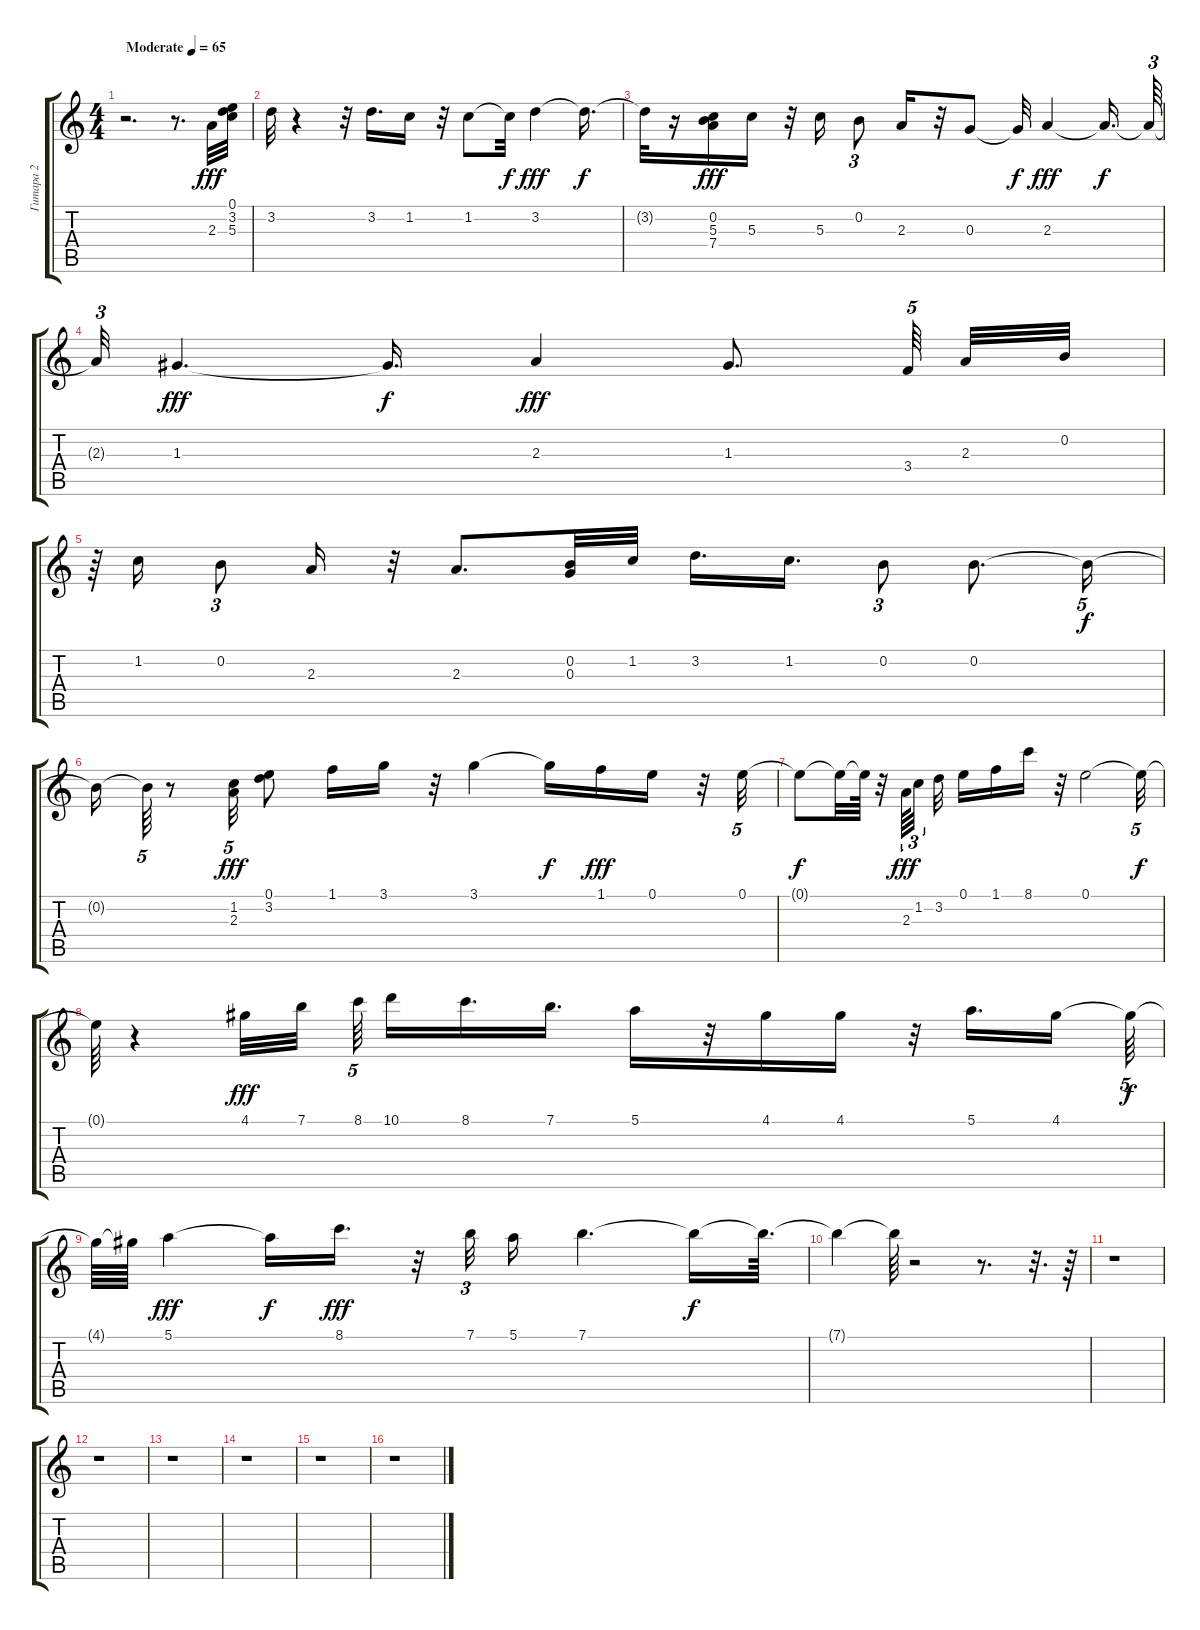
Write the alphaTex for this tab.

\track ("Гитара 2" "Гитара 2") {instrument overdrivenguitar}
\staff {score tabs}
\tuning (E4 B3 G3 D3 A2 E2) {hide}
\ts (4 4)
\tempo (65 "Moderate")
\clef g2
\ks c
r.2{d dy fff instrument overdrivenguitar} r.8{d} 2.3.32 (0.1 3.2 5.3).32 |
3.2.32 r.4 r.32 3.2.16{d} 1.2.16 r.32 1.2.8 1.2{t}.32{dy f} 3.2.4{dy fff} 3.2{t}.16{d dy f} |
3.2{t}.32 r.16 (0.2 5.3 7.4).16{dy fff} 5.3.16 r.32 5.3.16 0.2.8{tu (3 2)} 2.3.16 r.32 0.3.8 0.3{t}.32{dy f} 2.3.4{dy fff} 2.3{t}.16{d dy f} 2.3{t}.64{tu (3 2)} |
2.3{t}.32{tu (3 2)} 1.3.4{d dy fff} 1.3{t}.16{d dy f} 2.3.4{dy fff} 1.3.8{d} 3.4.64{tu (5 4) beam splitsecondary} 2.3.32 0.2.32 |
r.64 1.2.16 0.2.8{tu (3 2)} 2.3.16 r.32 2.3.8{d} (0.2 0.3).32 1.2.32 3.2.16{d} 1.2.16{d} 0.2.8{tu (3 2)} 0.2.8{d} 0.2{t}.16{tu (5 4) dy f} |
0.2{t}.16 0.2{t}.64{tu (5 4)} r.8 (1.2 2.3).32{tu (5 4) dy fff} (0.1 3.2).8 1.1.16 3.1.16 r.32 3.1.4 3.1{t}.16{dy f} 1.1.16{dy fff} 0.1.16 r.32 0.1.32{tu (5 4)} |
0.1{t}.8{dy f} 0.1{t}.32 0.1{t}.64 r.32 2.3.64{tu (3 2) dy fff} 1.2.32{tu (3 2) beam splitsecondary} 3.2.32 0.1.16 1.1.16 8.1.16 r.32 0.1.2 0.1{t}.32{tu (5 4) dy f} |
0.1{t}.64 r.4 4.1.32{dy fff} 7.1.32{beam splitsecondary} 8.1.64{tu (5 4) beam splitsecondary} 10.1.16 8.1.16{d} 7.1.16{d} 5.1.16 r.32 4.1.16 4.1.16 r.32 5.1.16{d} 4.1.16{beam splitsecondary} 4.1{t}.64{tu (5 4) dy f} |
4.1{t}.64 4.1{t}.64 5.1.4{dy fff} 5.1{t}.16{dy f} 8.1.16{d dy fff} r.32 7.1.32{tu (3 2)} 5.1.16 7.1.4{d} 7.1{t}.16{dy f} 7.1{t}.64{d} |
7.1{t}.4 7.1{t}.64 r.2 r.8{d} r.32{d} r.64 |
r.1 |
r.1 |
r.1 |
r.1 |
r.1 |
r.1
